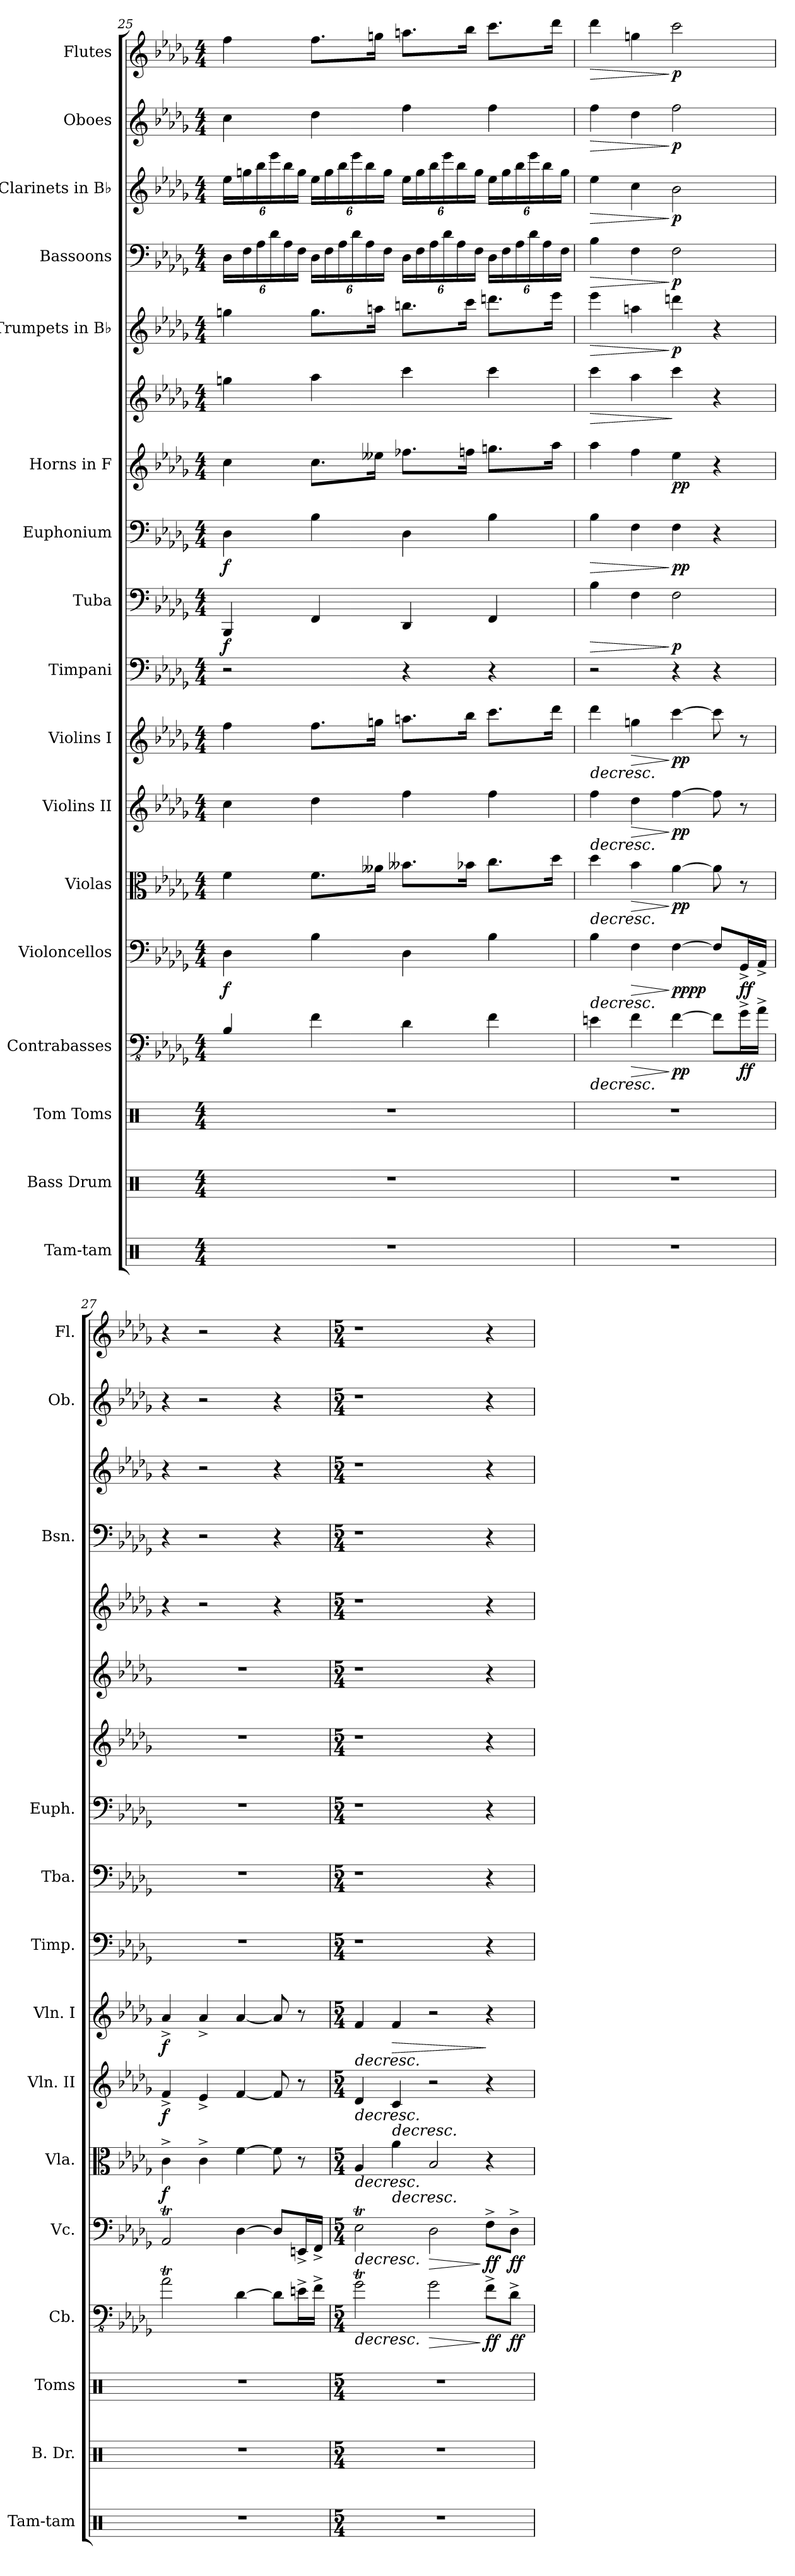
**kern	**kern	**kern	**kern	**dynam	**kern	**dynam	**kern	**dynam	**kern	**dynam	**kern	**dynam	**kern	**kern	**dynam	**kern	**dynam	**kern	**kern	**dynam	**kern	**dynam	**kern	**dynam	**kern	**dynam	**kern	**dynam	**kern	**dynam
*part17	*part16	*part15	*part14	*part14	*part13	*part13	*part12	*part12	*part11	*part11	*part10	*part10	*part9	*part8	*part8	*part7	*part7	*part6	*part6	*part6	*part5	*part5	*part4	*part4	*part3	*part3	*part2	*part2	*part1	*part1
*staff18	*staff17	*staff16	*staff15	*staff15	*staff14	*staff14	*staff13	*staff13	*staff12	*staff12	*staff11	*staff11	*staff10	*staff9	*staff9	*staff8	*staff8	*staff7	*staff6	*staff6/7	*staff5	*staff5	*staff4	*staff4	*staff3	*staff3	*staff2	*staff2	*staff1	*staff1
*I"Tam-tam	*I"Bass Drum	*I"Tom Toms	*I"Contrabasses	*	*I"Violoncellos	*	*I"Violas	*	*I"Violins II	*	*I"Violins I	*	*I"Timpani	*I"Tuba	*	*I"Euphonium	*	*I"Horns in F	*	*	*I"Trumpets in B♭	*	*I"Bassoons	*	*I"Clarinets in B♭	*	*I"Oboes	*	*I"Flutes	*
*I'Tam-tam	*I'B. Dr.	*I'Toms	*I'Cb.	*	*I'Vc.	*	*I'Vla.	*	*I'Vln. II	*	*I'Vln. I	*	*I'Timp.	*I'Tba.	*	*I'Euph.	*	*	*	*	*	*	*I'Bsn.	*	*	*	*I'Ob.	*	*I'Fl.	*
!!LO:PB:g=z
*clefX	*clefX	*clefX	*clefFv4	*	*clefF4	*	*clefC3	*	*clefG2	*	*clefG2	*	*clefF4	*clefF4	*	*clefF4	*	*clefG2	*clefG2	*	*clefG2	*	*clefF4	*	*clefG2	*	*clefG2	*	*clefG2	*
*	*	*	*ITrd7c12	*	*	*	*	*	*	*	*	*	*	*	*	*	*	*ITrd4c7	*ITrd4c7	*	*ITrd1c2	*	*	*	*ITrd1c2	*	*	*	*	*
*k[]	*k[]	*k[]	*k[b-e-a-d-g-]	*	*k[b-e-a-d-g-]	*	*k[b-e-a-d-g-]	*	*k[b-e-a-d-g-]	*	*k[b-e-a-d-g-]	*	*k[b-e-a-d-g-]	*k[b-e-a-d-g-]	*	*k[b-e-a-d-g-]	*	*k[b-e-a-d-g-c-]	*k[b-e-a-d-g-c-]	*	*k[b-e-a-d-g-c-f-]	*	*k[b-e-a-d-g-]	*	*k[b-e-a-d-g-c-f-]	*	*k[b-e-a-d-g-]	*	*k[b-e-a-d-g-]	*
*M4/4	*M4/4	*M4/4	*M4/4	*	*M4/4	*	*M4/4	*	*M4/4	*	*M4/4	*	*M4/4	*M4/4	*	*M4/4	*	*M4/4	*M4/4	*	*M4/4	*	*M4/4	*	*M4/4	*	*M4/4	*	*M4/4	*
*	*	*	*	*	*	*	*	*	*	*	*	*	*	*	*	*	*	*	*	*	*	*	*Xbrackettup	*	*Xbrackettup	*	*	*	*	*
=25	=25	=25	=25	=25	=25	=25	=25	=25	=25	=25	=25	=25	=25	=25	=25	=25	=25	=25	=25	=25	=25	=25	=25	=25	=25	=25	=25	=25	=25	=25
!	!	!	!	!	!	!LO:DY:b	!	!	!	!	!	!	!	!	!LO:DY:b	!	!LO:DY:b	!	!	!	!	!	!	!	!	!	!	!	!	!
1r	1r	1r	4BBB-/	.	4D-\	f	4f\	.	4cc\	.	4ff\	.	2r	4BBB-/	f	4D-\	f	4f\	4ccn\	.	4ffn\	.	24D-\LL	.	24dd-\LL	.	4cc\	.	4ff\	.
.	.	.	.	.	.	.	.	.	.	.	.	.	.	.	.	.	.	.	.	.	.	.	24F\	.	24ffn\	.	.	.	.	.
.	.	.	.	.	.	.	.	.	.	.	.	.	.	.	.	.	.	.	.	.	.	.	24A-\	.	24aa-\	.	.	.	.	.
.	.	.	.	.	.	.	.	.	.	.	.	.	.	.	.	.	.	.	.	.	.	.	24d-\	.	24ddd-\	.	.	.	.	.
.	.	.	.	.	.	.	.	.	.	.	.	.	.	.	.	.	.	.	.	.	.	.	24A-\	.	24aa-\	.	.	.	.	.
.	.	.	.	.	.	.	.	.	.	.	.	.	.	.	.	.	.	.	.	.	.	.	24F\JJ	.	24ff\JJ	.	.	.	.	.
.	.	.	4FF\	.	4B-\	.	8.f\L	.	4dd-\	.	8.ff\L	.	.	4FF/	.	4B-\	.	8.f\L	4dd-\	.	8.ff\L	.	24D-\LL	.	24dd-\LL	.	4dd-\	.	8.ff\L	.
.	.	.	.	.	.	.	.	.	.	.	.	.	.	.	.	.	.	.	.	.	.	.	24F\	.	24ff\	.	.	.	.	.
.	.	.	.	.	.	.	.	.	.	.	.	.	.	.	.	.	.	.	.	.	.	.	24A-\	.	24aa-\	.	.	.	.	.
.	.	.	.	.	.	.	.	.	.	.	.	.	.	.	.	.	.	.	.	.	.	.	24d-\	.	24ddd-\	.	.	.	.	.
.	.	.	.	.	.	.	.	.	.	.	.	.	.	.	.	.	.	.	.	.	.	.	24A-\	.	24aa-\	.	.	.	.	.
.	.	.	.	.	.	.	16a--X\Jk	.	.	.	16ggn\Jk	.	.	.	.	.	.	16a--X\Jk	.	.	16ggn\Jk	.	.	.	.	.	.	.	16ggn\Jk	.
.	.	.	.	.	.	.	.	.	.	.	.	.	.	.	.	.	.	.	.	.	.	.	24F\JJ	.	24ff\JJ	.	.	.	.	.
.	.	.	4DD-\	.	4D-\	.	8.b--X\L	.	4ff\	.	8.aan\L	.	4r	4DD-/	.	4D-\	.	8.b--X\L	4ff\	.	8.aan\L	.	24D-\LL	.	24dd-\LL	.	4ff\	.	8.aan\L	.
.	.	.	.	.	.	.	.	.	.	.	.	.	.	.	.	.	.	.	.	.	.	.	24F\	.	24ff\	.	.	.	.	.
.	.	.	.	.	.	.	.	.	.	.	.	.	.	.	.	.	.	.	.	.	.	.	24A-\	.	24aa-\	.	.	.	.	.
.	.	.	.	.	.	.	.	.	.	.	.	.	.	.	.	.	.	.	.	.	.	.	24d-\	.	24ddd-\	.	.	.	.	.
.	.	.	.	.	.	.	.	.	.	.	.	.	.	.	.	.	.	.	.	.	.	.	24A-\	.	24aa-\	.	.	.	.	.
.	.	.	.	.	.	.	16b-X\Jk	.	.	.	16bb-\Jk	.	.	.	.	.	.	16b-X\Jk	.	.	16bb-\Jk	.	.	.	.	.	.	.	16bb-\Jk	.
.	.	.	.	.	.	.	.	.	.	.	.	.	.	.	.	.	.	.	.	.	.	.	24F\JJ	.	24ff\JJ	.	.	.	.	.
.	.	.	4FF\	.	4B-\	.	8.cc\L	.	4ff\	.	8.ccc\L	.	4r	4FF/	.	4B-\	.	8.ccn\L	4ff\	.	8.cccn\L	.	24D-\LL	.	24dd-\LL	.	4ff\	.	8.ccc\L	.
.	.	.	.	.	.	.	.	.	.	.	.	.	.	.	.	.	.	.	.	.	.	.	24F\	.	24ff\	.	.	.	.	.
.	.	.	.	.	.	.	.	.	.	.	.	.	.	.	.	.	.	.	.	.	.	.	24A-\	.	24aa-\	.	.	.	.	.
.	.	.	.	.	.	.	.	.	.	.	.	.	.	.	.	.	.	.	.	.	.	.	24d-\	.	24ddd-\	.	.	.	.	.
.	.	.	.	.	.	.	.	.	.	.	.	.	.	.	.	.	.	.	.	.	.	.	24A-\	.	24aa-\	.	.	.	.	.
.	.	.	.	.	.	.	16dd-\Jk	.	.	.	16ddd-\Jk	.	.	.	.	.	.	16dd-\Jk	.	.	16ddd-\Jk	.	.	.	.	.	.	.	16ddd-\Jk	.
.	.	.	.	.	.	.	.	.	.	.	.	.	.	.	.	.	.	.	.	.	.	.	24F\JJ	.	24ff\JJ	.	.	.	.	.
=26	=26	=26	=26	=26	=26	=26	=26	=26	=26	=26	=26	=26	=26	=26	=26	=26	=26	=26	=26	=26	=26	=26	=26	=26	=26	=26	=26	=26	=26	=26
!	!	!	!	!LO:HP:b	!	!LO:HP:b	!	!LO:HP:b	!	!LO:HP:b	!	!LO:HP:b	!	!	!LO:HP:b	!	!LO:HP:b	!	!	!LO:HP:b	!	!LO:HP:b	!	!LO:HP:b	!	!LO:HP:b	!	!LO:HP:b	!	!LO:HP:b
1r	1r	1r	4EEn\	>	4B-\	>	4dd-\	>	4ff\	>	4ddd-\	>	2r	4B-\	>	4B-\	>	4dd-\	4ff\	>	4ddd-\	>	4B-\	>	4dd-\	>	4ff\	>	4ddd-\	>
!	!	!	!	!LO:HP:b	!	!LO:HP:b	!	!LO:HP:b	!	!LO:HP:b	!	!LO:HP:b	!	!	!	!	!	!	!	!	!	!	!	!	!	!	!	!	!	!
.	.	.	4FF\	>	4F\	>	4b-\	>	4dd-\	>	4ggn\	>	.	4F\	.	4F\	.	4b-\	4dd-\	.	4ggn\	.	4F\	.	4b-\	.	4dd-\	.	4ggn\	.
!	!	!	!	!LO:DY:n=1:b	!	!	!	!	!	!	!	!	!	!	!	!	!	!	!	!	!	!	!	!	!	!	!	!	!	!
!	!	!	!	!LO:DY:n=2:b	!	!LO:DY:n=1:b	!	!	!	!	!	!	!	!	!	!	!	!	!	!	!	!	!	!	!	!	!	!	!	!
!	!	!	!	!	!	!LO:DY:n=2:b	!	!	!	!	!	!	!	!	!	!	!	!	!	!	!	!	!	!	!	!	!	!	!	!
!	!	!	!	!	!	!LO:DY:n=3:b	!	!	!	!	!	!	!	!	!	!	!	!	!	!	!	!	!	!	!	!	!	!	!	!
!	!	!	!	!	!	!LO:DY:n=4:b	!	!LO:DY:n=1:b	!	!	!	!	!	!	!	!	!	!	!	!	!	!	!	!	!	!	!	!	!	!
!	!	!	!	!	!	!	!	!LO:DY:n=2:b	!	!LO:DY:n=1:b	!	!	!	!	!	!	!	!	!	!	!	!	!	!	!	!	!	!	!	!
!	!	!	!	!	!	!	!	!	!	!LO:DY:n=2:b	!	!LO:DY:n=1:b	!	!	!	!	!	!	!	!	!	!	!	!	!	!	!	!	!	!
!	!	!	!	!	!	!	!	!	!	!	!	!LO:DY:n=2:b	!	!	!LO:DY:n=1:b	!	!LO:DY:n=1:b	!	!	!	!	!	!	!	!	!	!	!	!	!
!	!	!	!	!	!	!	!	!	!	!	!	!	!	!	!	!	!LO:DY:n=2:b	!	!	!LO:DY:n=1:b=2	!	!	!	!	!	!	!	!	!	!
!	!	!	!	!	!	!	!	!	!	!	!	!	!	!	!	!	!	!	!	!LO:DY:n=2:b	!	!LO:DY:n=1:b	!	!LO:DY:n=1:b	!	!LO:DY:n=1:b	!	!LO:DY:n=1:b	!	!LO:DY:n=1:b
.	.	.	[4FF\	] ] p p	[4F\	] ] p p p p	[4a-\	] ] p p	[4ff\	] ] p p	[4ccc\	] ] p p	4r	2F\	] p	4F\	] p p	4a-\	4ff\	] p p	4cccn\	] p	2F\	] p	2a-\	] p	2ff\	] p	2ccc\	] p
.	.	.	8FF\L]	.	8F/L]	.	8a-\]	.	8ff\]	.	8ccc\]	.	4r	.	.	4r	.	4r	4r	.	4r	.	.	.	.	.	.	.	.	.
!	!	!	!	!LO:DY:n=3:b	!	!LO:DY:n=5:b	!	!	!	!	!	!	!	!	!	!	!	!	!	!	!	!	!	!	!	!	!	!	!	!
.	.	.	16GG-^\L	ff	16GG-^/L	ff	8r	.	8r	.	8r	.	.	.	.	.	.	.	.	.	.	.	.	.	.	.	.	.	.	.
.	.	.	16AA-^\JJ	.	16AA-^/JJ	.	.	.	.	.	.	.	.	.	.	.	.	.	.	.	.	.	.	.	.	.	.	.	.	.
!!LO:PB:g=z
=27	=27	=27	=27	=27	=27	=27	=27	=27	=27	=27	=27	=27	=27	=27	=27	=27	=27	=27	=27	=27	=27	=27	=27	=27	=27	=27	=27	=27	=27	=27
!	!	!	!	!	!	!	!	!LO:DY:b	!	!LO:DY:b	!	!LO:DY:b	!	!	!	!	!	!	!	!	!	!	!	!	!	!	!	!	!	!
1r	1r	1r	2AA-T\	.	2AA-T/	.	4c^\	f	4f^/	f	4a-^/	f	1r	1r	.	1r	.	1r	1r	.	4r	.	4r	.	4r	.	4r	.	4r	.
.	.	.	.	.	.	.	4c^\	.	4e-^/	.	4a-^/	.	.	.	.	.	.	.	.	.	2r	.	2r	.	2r	.	2r	.	2r	.
.	.	.	[4DD-\	.	[4D-\	.	[4f\	.	[4f/	.	[4a-/	.	.	.	.	.	.	.	.	.	.	.	.	.	.	.	.	.	.	.
.	.	.	8DD-\L]	.	8D-/L]	.	8f\]	.	8f/]	.	8a-/]	.	.	.	.	.	.	.	.	.	4r	.	4r	.	4r	.	4r	.	4r	.
.	.	.	16EEn^\L	.	16EEn^/L	.	8r	.	8r	.	8r	.	.	.	.	.	.	.	.	.	.	.	.	.	.	.	.	.	.	.
.	.	.	16FF^\JJ	.	16FF^/JJ	.	.	.	.	.	.	.	.	.	.	.	.	.	.	.	.	.	.	.	.	.	.	.	.	.
=28	=28	=28	=28	=28	=28	=28	=28	=28	=28	=28	=28	=28	=28	=28	=28	=28	=28	=28	=28	=28	=28	=28	=28	=28	=28	=28	=28	=28	=28	=28
*M5/4	*M5/4	*M5/4	*M5/4	*	*M5/4	*	*M5/4	*	*M5/4	*	*M5/4	*	*M5/4	*M5/4	*	*M5/4	*	*M5/4	*M5/4	*	*M5/4	*	*M5/4	*	*M5/4	*	*M5/4	*	*M5/4	*
!	!	!	!	!LO:HP:b	!	!LO:HP:b	!	!LO:HP:b	!	!LO:HP:b	!	!LO:HP:b	!	!	!	!	!	!	!	!	!	!	!	!	!	!	!	!	!	!
4%5r	4%5r	4%5r	2GG-T\	>	2E-T\	>	4A-/	>	4d-/	>	4f/	>	1r	1r	.	1r	.	1r	1r	.	1r	.	1r	.	1r	.	1r	.	1r	.
!	!	!	!	!	!	!	!	!LO:HP:b	!	!LO:HP:b	!	!LO:HP:b	!	!	!	!	!	!	!	!	!	!	!	!	!	!	!	!	!	!
.	.	.	.	.	.	.	4a-\	>	4c/	>	4f/	>	.	.	.	.	.	.	.	.	.	.	.	.	.	.	.	.	.	.
!	!	!	!	!LO:HP:b	!	!LO:HP:b	!	!	!	!	!	!	!	!	!	!	!	!	!	!	!	!	!	!	!	!	!	!	!	!
!	!	!	!	!LO:DY:n=1:b	!	!	!	!	!	!	!	!	!	!	!	!	!	!	!	!	!	!	!	!	!	!	!	!	!	!
!	!	!	!	!LO:DY:n=2:b	!	!LO:DY:n=1:b	!	!	!	!	!	!	!	!	!	!	!	!	!	!	!	!	!	!	!	!	!	!	!	!
!	!	!	!	!	!	!LO:DY:n=2:b	!	!LO:DY:b	!	!	!	!	!	!	!	!	!	!	!	!	!	!	!	!	!	!	!	!	!	!
!	!	!	!	!	!	!	!	!LO:DY:n=1:b	!	!LO:DY:b	!	!	!	!	!	!	!	!	!	!	!	!	!	!	!	!	!	!	!	!
!	!	!	!	!	!	!	!	!	!	!LO:DY:n=1:b	!	!	!	!	!	!	!	!	!	!	!	!	!	!	!	!	!	!	!	!
.	.	.	2GG-\	> mf mf	2D-\	> mf mf	2B-/	mf mf	2r	mf mf	2r	.	.	.	.	.	.	.	.	.	.	.	.	.	.	.	.	.	.	.
!	!	!	!	!LO:DY:n=3:b	!	!	!	!	!	!	!	!	!	!	!	!	!	!	!	!	!	!	!	!	!	!	!	!	!	!
!	!	!	!	!LO:DY:n=4:b	!	!LO:DY:n=3:b	!	!	!	!	!	!	!	!	!	!	!	!	!	!	!	!	!	!	!	!	!	!	!	!
!	!	!	!	!	!	!LO:DY:n=4:b	!	!	!	!	!	!	!	!	!	!	!	!	!	!	!	!	!	!	!	!	!	!	!	!
.	.	.	8FF^\L	] ] f f	8F^\L	] ] f f	4r	] ]	4r	] ]	4r	] ]	4r	4r	.	4r	.	4r	4r	.	4r	.	4r	.	4r	.	4r	.	4r	.
!	!	!	!	!LO:DY:n=5:b	!	!	!	!	!	!	!	!	!	!	!	!	!	!	!	!	!	!	!	!	!	!	!	!	!	!
!	!	!	!	!LO:DY:n=6:b	!	!LO:DY:n=5:b	!	!	!	!	!	!	!	!	!	!	!	!	!	!	!	!	!	!	!	!	!	!	!	!
!	!	!	!	!	!	!LO:DY:n=6:b	!	!	!	!	!	!	!	!	!	!	!	!	!	!	!	!	!	!	!	!	!	!	!	!
.	.	.	8DD-^\J	f f	8D-^\J	f f	.	.	.	.	.	.	.	.	.	.	.	.	.	.	.	.	.	.	.	.	.	.	.	.
=	=	=	=	=	=	=	=	=	=	=	=	=	=	=	=	=	=	=	=	=	=	=	=	=	=	=	=	=	=	=
*-	*-	*-	*-	*-	*-	*-	*-	*-	*-	*-	*-	*-	*-	*-	*-	*-	*-	*-	*-	*-	*-	*-	*-	*-	*-	*-	*-	*-	*-	*-
